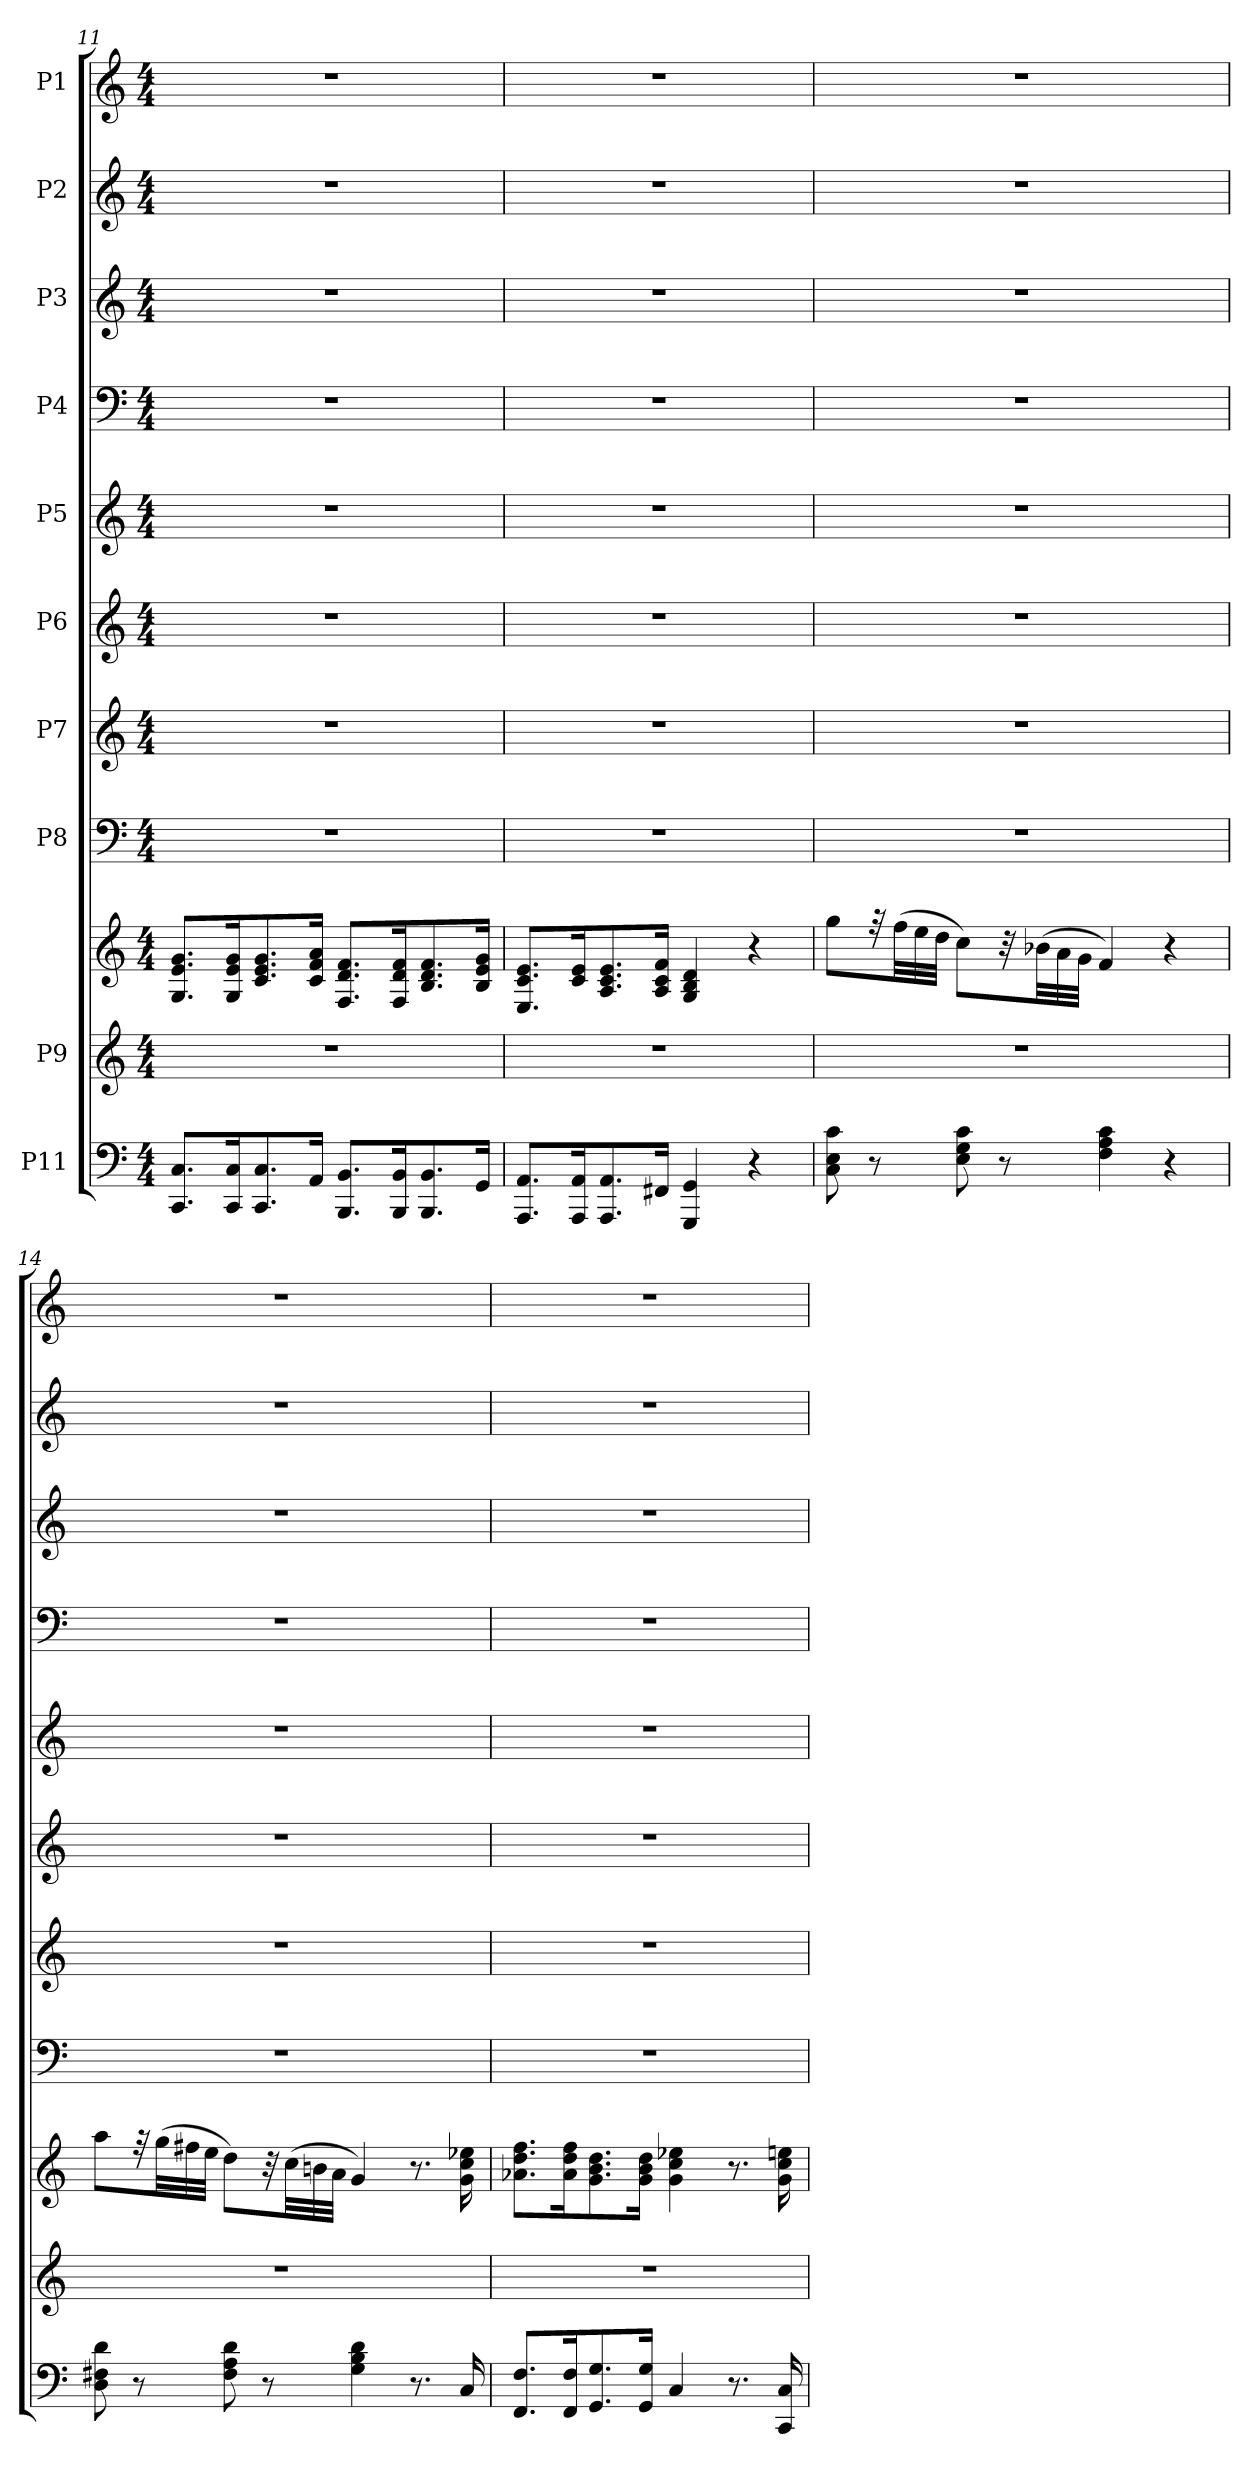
**kern	**kern	**kern	**kern	**kern	**kern	**kern	**kern	**kern	**kern	**kern
*part10	*part9	*part9	*part8	*part7	*part6	*part5	*part4	*part3	*part2	*part1
*staff11	*staff10	*staff9	*staff8	*staff7	*staff6	*staff5	*staff4	*staff3	*staff2	*staff1
*I"P11	*I"P9	*	*I"P8	*I"P7	*I"P6	*I"P5	*I"P4	*I"P3	*I"P2	*I"P1
!!LO:PB:g=z
*clefF4	*clefG2	*clefG2	*clefF4	*clefG2	*clefG2	*clefG2	*clefF4	*clefG2	*clefG2	*clefG2
*	*	*	*	*ITrd7c12	*	*	*	*ITrd7c12	*	*
*k[]	*k[]	*k[]	*k[]	*k[]	*k[]	*k[]	*k[]	*k[]	*k[]	*k[]
*C:	*C:	*C:	*C:	*C:	*C:	*C:	*C:	*C:	*C:	*C:
*M4/4	*M4/4	*M4/4	*M4/4	*M4/4	*M4/4	*M4/4	*M4/4	*M4/4	*M4/4	*M4/4
=11	=11	=11	=11	=11	=11	=11	=11	=11	=11	=11
8.CC/ 8.C/L	1r	8.G/ 8.e/ 8.g/L	1r	1r	1r	1r	1r	1r	1r	1r
16CC/ 16C/k	.	16G/ 16e/ 16g/k	.	.	.	.	.	.	.	.
8.CC/ 8.C/	.	8.c/ 8.e/ 8.g/	.	.	.	.	.	.	.	.
16AA/Jk	.	16c/ 16f/ 16a/Jk	.	.	.	.	.	.	.	.
8.BBB/ 8.BB/L	.	8.F/ 8.d/ 8.f/L	.	.	.	.	.	.	.	.
16BBB/ 16BB/k	.	16F/ 16d/ 16f/k	.	.	.	.	.	.	.	.
8.BBB/ 8.BB/	.	8.B/ 8.d/ 8.f/	.	.	.	.	.	.	.	.
16GG/Jk	.	16B/ 16e/ 16g/Jk	.	.	.	.	.	.	.	.
=12	=12	=12	=12	=12	=12	=12	=12	=12	=12	=12
8.AAA/ 8.AA/L	1r	8.E/ 8.c/ 8.e/L	1r	1r	1r	1r	1r	1r	1r	1r
16AAA/ 16AA/k	.	16c/ 16e/k	.	.	.	.	.	.	.	.
8.AAA/ 8.AA/	.	8.A/ 8.c/ 8.e/	.	.	.	.	.	.	.	.
16FF#X/Jk	.	16A/ 16c/ 16f/Jk	.	.	.	.	.	.	.	.
4GGG/ 4GG/	.	4G/ 4B/ 4d/	.	.	.	.	.	.	.	.
4r	.	4r	.	.	.	.	.	.	.	.
=13	=13	=13	=13	=13	=13	=13	=13	=13	=13	=13
8C\ 8E\ 8c\	1r	8gg\L	1r	1r	1r	1r	1r	1r	1r	1r
8r	.	32r	.	.	.	.	.	.	.	.
.	.	(>32ff\LL	.	.	.	.	.	.	.	.
.	.	32ee\	.	.	.	.	.	.	.	.
.	.	32dd\JJJ	.	.	.	.	.	.	.	.
8E\ 8G\ 8c\	.	8cc\L)	.	.	.	.	.	.	.	.
8r	.	32r	.	.	.	.	.	.	.	.
.	.	(>32b-X\LL	.	.	.	.	.	.	.	.
.	.	32a\	.	.	.	.	.	.	.	.
.	.	32g\JJJ	.	.	.	.	.	.	.	.
4F\ 4A\ 4c\	.	4f/)	.	.	.	.	.	.	.	.
4r	.	4r	.	.	.	.	.	.	.	.
=14	=14	=14	=14	=14	=14	=14	=14	=14	=14	=14
8D\ 8F#X\ 8d\	1r	8aa\L	1r	1r	1r	1r	1r	1r	1r	1r
8r	.	32r	.	.	.	.	.	.	.	.
.	.	(>32gg\LL	.	.	.	.	.	.	.	.
.	.	32ff#X\	.	.	.	.	.	.	.	.
.	.	32ee\JJJ	.	.	.	.	.	.	.	.
8F#\ 8A\ 8d\	.	8dd\L)	.	.	.	.	.	.	.	.
8r	.	32r	.	.	.	.	.	.	.	.
.	.	(>32cc\LL	.	.	.	.	.	.	.	.
.	.	32bni\	.	.	.	.	.	.	.	.
.	.	32a\JJJ	.	.	.	.	.	.	.	.
4G\ 4B\ 4d\	.	4g/)	.	.	.	.	.	.	.	.
8.r	.	8.r	.	.	.	.	.	.	.	.
16C/	.	16g\ 16cc\ 16ee-X\	.	.	.	.	.	.	.	.
!!LO:PB:g=z
=15	=15	=15	=15	=15	=15	=15	=15	=15	=15	=15
8.FF/ 8.F/L	1r	8.a-X\ 8.dd\ 8.ff\L	1r	1r	1r	1r	1r	1r	1r	1r
16FF/ 16F/k	.	16a-\ 16dd\ 16ff\k	.	.	.	.	.	.	.	.
8.GG/ 8.G/	.	8.g\ 8.b\ 8.dd\	.	.	.	.	.	.	.	.
16GG/ 16G/Jk	.	16g\ 16b\ 16dd\Jk	.	.	.	.	.	.	.	.
4C/	.	4g\ 4cc\ 4ee-X\	.	.	.	.	.	.	.	.
8.r	.	8.r	.	.	.	.	.	.	.	.
16CC/ 16C/	.	16g\ 16cc\ 16een\	.	.	.	.	.	.	.	.
=	=	=	=	=	=	=	=	=	=	=
*-	*-	*-	*-	*-	*-	*-	*-	*-	*-	*-
